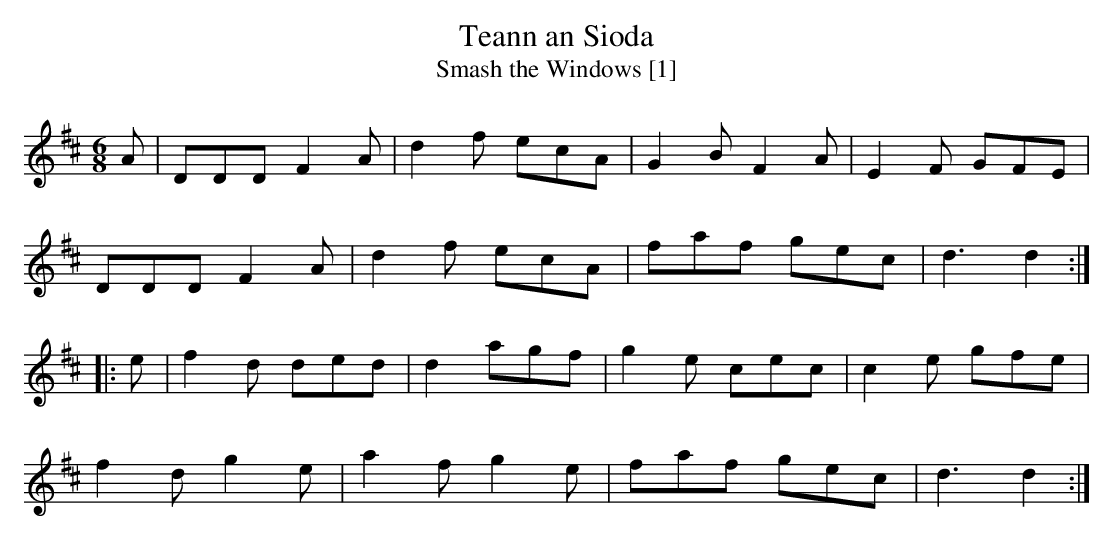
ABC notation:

X:1
T:Teann an Sioda
T:Smash the Windows [1]
M:6/8
L:1/8
K:D
A|DDD F2A|d2f ecA|G2B F2A|E2F GFE|
DDD F2A|d2f ecA|faf gec|d3 d2:|
|:e|f2d ded|d2 agf|g2e cec|c2e gfe|
f2d g2e|a2f g2e|faf gec|d3 d2:|]
